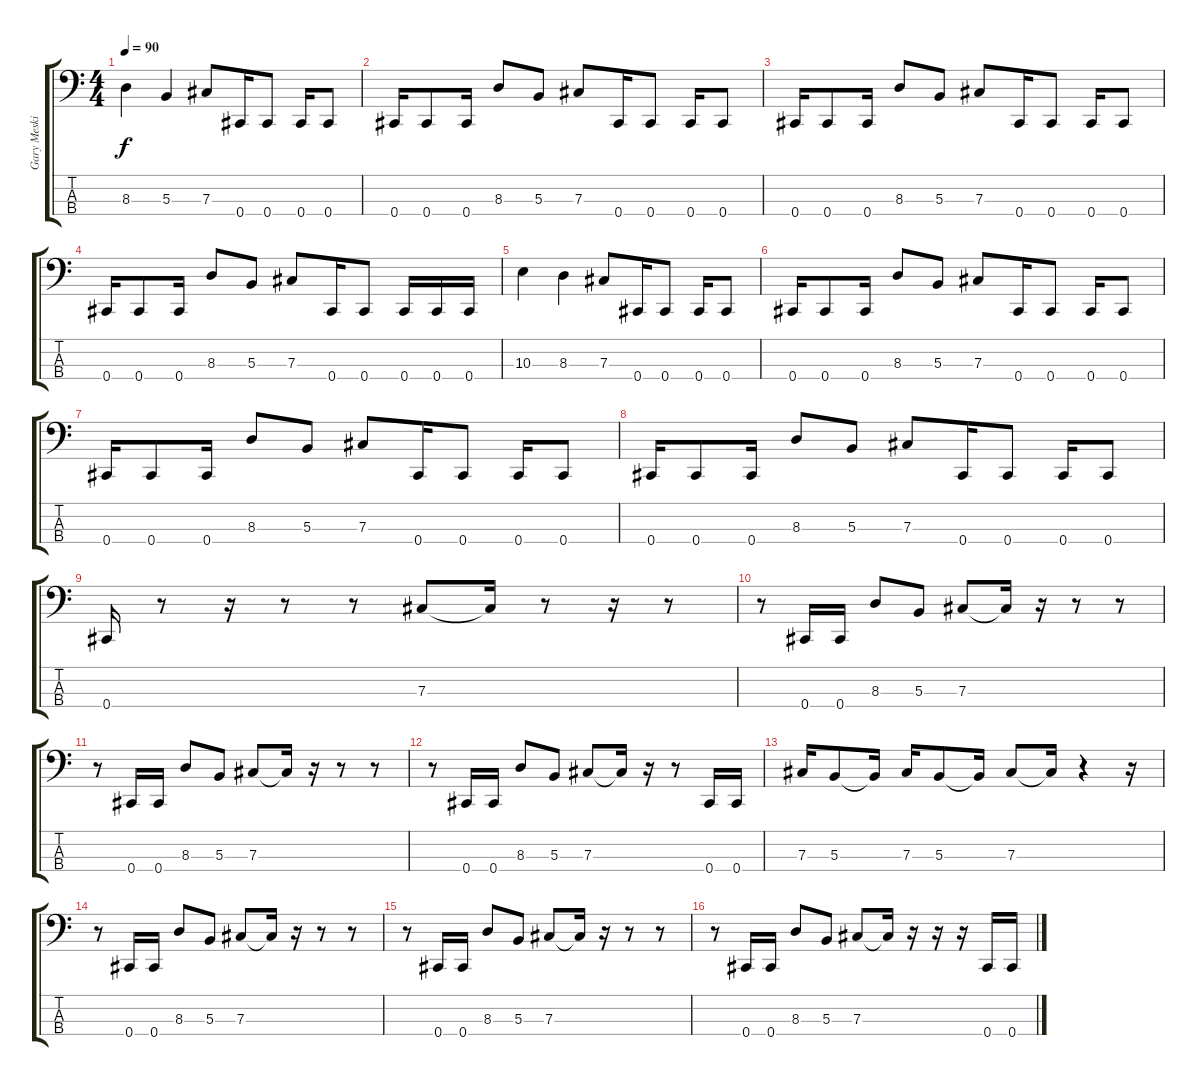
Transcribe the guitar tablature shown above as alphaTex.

\track ("Gary Meskil (also vocals)" "Gary Meski") {instrument electricbasspick}
\staff {score tabs}
\tuning (E2 B1 Gb1 Db1) {hide}
\ts (4 4)
\tempo 90
\clef f4
\ks c
8.3.4{dy f instrument electricbasspick} 5.3.4 7.3.8 0.4.16 0.4.8 0.4.16 0.4.8 |
0.4.16 0.4.8 0.4.16 8.3.8 5.3.8 7.3.8 0.4.16 0.4.8 0.4.16 0.4.8 |
0.4.16 0.4.8 0.4.16 8.3.8 5.3.8 7.3.8 0.4.16 0.4.8 0.4.16 0.4.8 |
0.4.16 0.4.8 0.4.16 8.3.8 5.3.8 7.3.8 0.4.16 0.4.8 0.4.16 0.4.16 0.4.16 |
10.3.4 8.3.4 7.3.8 0.4.16 0.4.8 0.4.16 0.4.8 |
0.4.16 0.4.8 0.4.16 8.3.8 5.3.8 7.3.8 0.4.16 0.4.8 0.4.16 0.4.8 |
0.4.16 0.4.8 0.4.16 8.3.8 5.3.8 7.3.8 0.4.16 0.4.8 0.4.16 0.4.8 |
0.4.16 0.4.8 0.4.16 8.3.8 5.3.8 7.3.8 0.4.16 0.4.8 0.4.16 0.4.8 |
0.4.16 r.8 r.16 r.8 r.8 7.3.8 7.3{t}.16 r.8 r.16 r.8 |
r.8 0.4.16 0.4.16 8.3.8 5.3.8 7.3.8 7.3{t}.16 r.16 r.8 r.8 |
r.8 0.4.16 0.4.16 8.3.8 5.3.8 7.3.8 7.3{t}.16 r.16 r.8 r.8 |
r.8 0.4.16 0.4.16 8.3.8 5.3.8 7.3.8 7.3{t}.16 r.16 r.8 0.4.16 0.4.16 |
7.3.16 5.3.8 5.3{t}.16 7.3.16 5.3.8 5.3{t}.16 7.3.8 7.3{t}.16 r.4 r.16 |
r.8 0.4.16 0.4.16 8.3.8 5.3.8 7.3.8 7.3{t}.16 r.16 r.8 r.8 |
r.8 0.4.16 0.4.16 8.3.8 5.3.8 7.3.8 7.3{t}.16 r.16 r.8 r.8 |
r.8 0.4.16 0.4.16 8.3.8 5.3.8 7.3.8 7.3{t}.16 r.16 r.16 r.16 0.4.16 0.4.16
